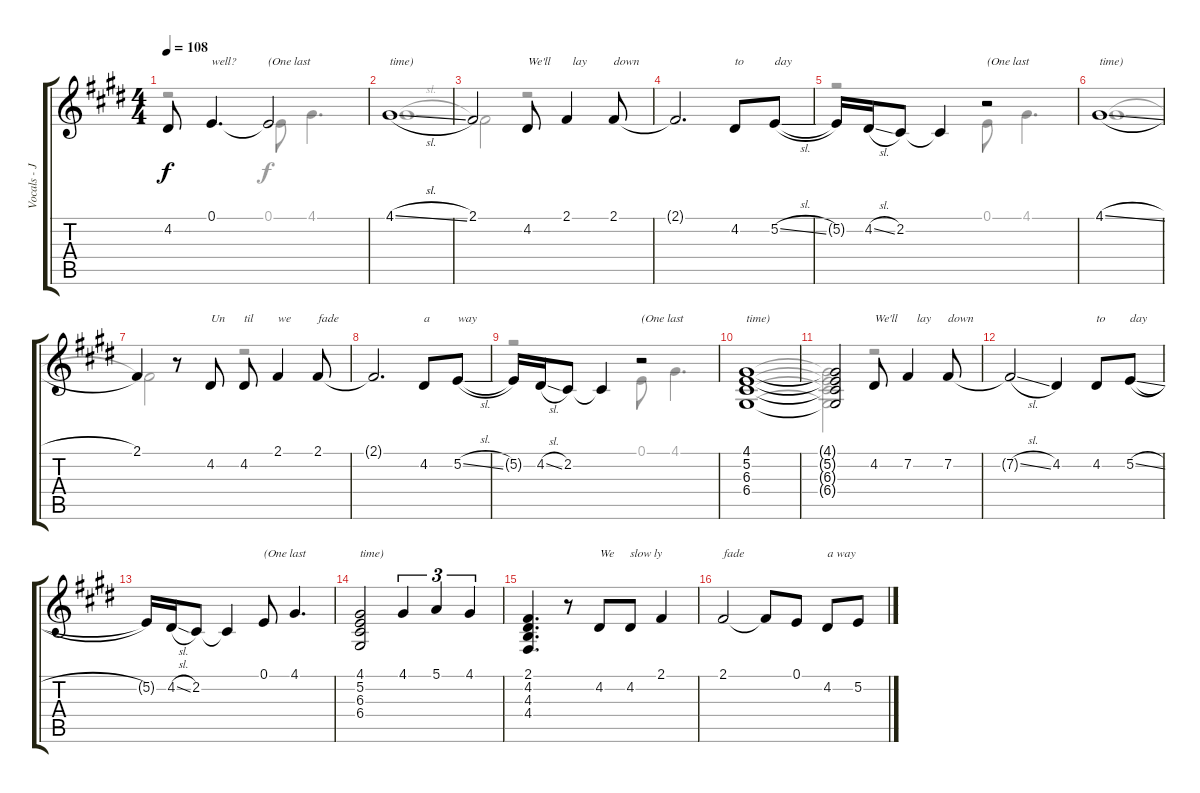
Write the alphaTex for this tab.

\track ("Vocals - James LaBrie" "Vocals - J") {instrument bassoon}
\staff {score tabs}
\tuning (E4 B3 G3 D3 A2 E2) {hide}
\voice
\ts (4 4)
\tempo 108
\clef g2
\ks e
4.2{t}.8{dy f} 0.1.4{d txt "well?"} 0.1{t}.2{txt "(One last"} |
4.1{sl}.1{txt "time)"} |
2.1.2 4.2.8{txt "We'll"} 2.1.4{txt "  lay"} 2.1.8{txt "down"} |
2.1{t}.2{d} 4.2.8{txt "to"} 5.2{sl}.8{txt "day"} |
5.2{t}.16 4.2{sl}.16 2.2.8 2.2{t}.4 r.2{txt "(One last"} |
4.1{sl}.1{txt "time)"} |
2.1.4 r.8 4.2.8{txt "Un"} 4.2.8{txt "til"} 2.1.4{txt "we"} 2.1.8{txt "fade"} |
2.1{t}.2{d} 4.2.8{txt "a"} 5.2{sl}.8{txt "way"} |
5.2{t}.16 4.2{sl}.16 2.2.8 2.2{t}.4 r.2{txt "(One last"} |
(4.1 5.2 6.3 6.4).1{txt "time)"} |
(4.1{t} 5.2{t} 6.3{t} 6.4{t}).2 4.2.8{txt "We'll"} 7.2.4{txt "   lay"} 7.2.8{txt "down"} |
7.2{sl t}.2 4.2.4 4.2.8{txt "to"} 5.2{sl}.8{txt "day"} |
5.2{t}.16 4.2{sl}.16 2.2.8 2.2{t}.4 0.1.8{txt "(One last"} 4.1.4{d} |
(4.1 5.2 6.3 6.4).2{txt "time)"} 4.1.4{tu (3 2)} 5.1.4{tu (3 2)} 4.1.4{tu (3 2)} |
(2.1 4.2 4.3 4.4).4{d} r.8 4.2.8{txt "We"} 4.2.8{txt "slow ly"} 2.1.4 |
2.1.2{txt "fade"} 2.1{t}.8 0.1.8 4.2.8{txt "a way"} 5.2{sl}.8
\voice
\clef g2
\ottava regular
\simile none
\ks e
r.2{dy f} 0.1.8 4.1.4{d} |
4.1{sl}.1 |
2.1.2 r.2 |
|
r.2 0.1.8 4.1.4{d} |
4.1{sl}.1 |
2.1.2 r.2 |
|
r.2 0.1.8 4.1.4{d} |
(4.1 5.2 6.3 6.4).1 |
(4.1{t} 5.2{t} 6.3{t} 6.4{t}).2 r.2 |
|
|
|
|
